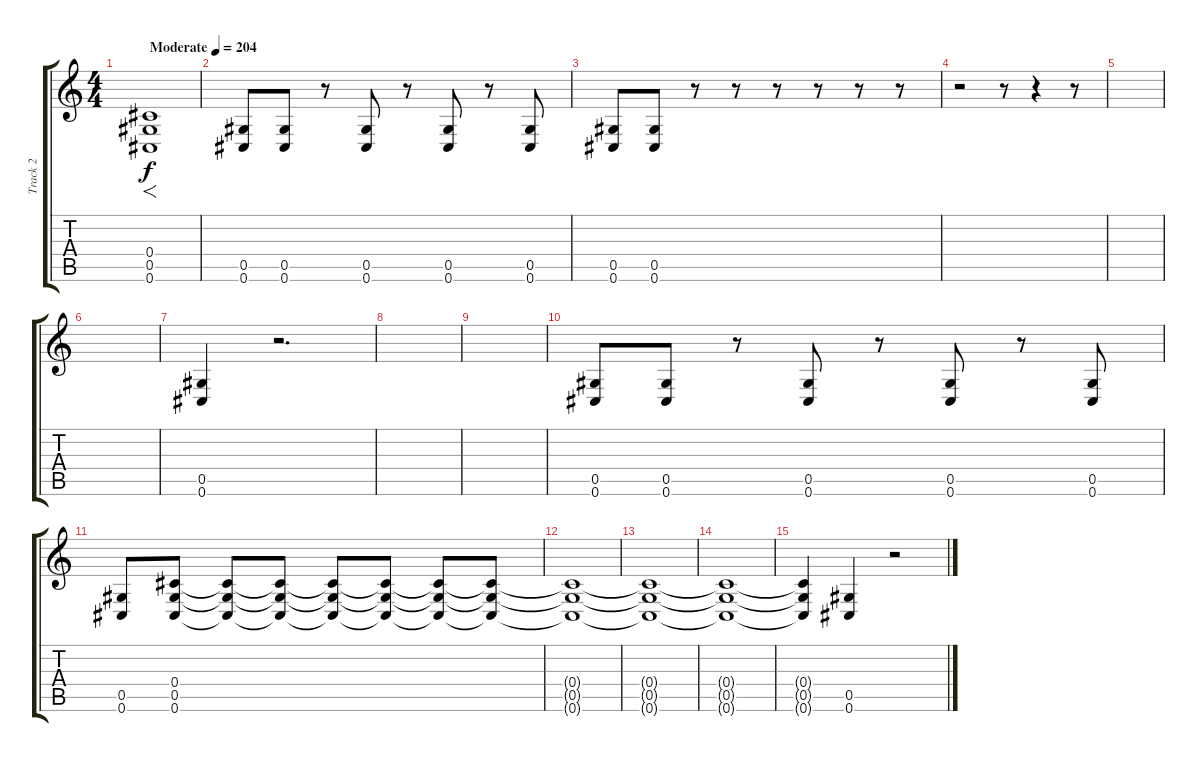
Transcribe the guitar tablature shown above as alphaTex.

\track ("Track 2" "Track 2") {instrument distortionguitar}
\staff {score tabs}
\tuning (Eb4 Bb3 Gb3 Db3 Ab2 Db2) {hide}
\ts (4 4)
\tempo (204 "Moderate")
\clef g2
\ks c
(0.4 0.5 0.6).1{f dy f instrument distortionguitar} |
(0.5 0.6).8 (0.5 0.6).8 r.8 (0.5 0.6).8 r.8 (0.5 0.6).8 r.8 (0.5 0.6).8 |
(0.5 0.6).8 (0.5 0.6).8 r.8 r.8 r.8 r.8 r.8 r.8 |
r.2 r.8 r.4 r.8 |
|
|
(0.5 0.6).4 r.2{d} |
|
|
(0.5 0.6).8 (0.5 0.6).8 r.8 (0.5 0.6).8 r.8 (0.5 0.6).8 r.8 (0.5 0.6).8 |
(0.5 0.6).8 (0.4 0.5 0.6).8 (0.4{t} 0.5{t} 0.6{t}).8 (0.4{t} 0.5{t} 0.6{t}).8 (0.4{t} 0.5{t} 0.6{t}).8 (0.4{t} 0.5{t} 0.6{t}).8 (0.4{t} 0.5{t} 0.6{t}).8 (0.4{t} 0.5{t} 0.6{t}).8 |
(0.4{t} 0.5{t} 0.6{t}).1 |
(0.4{t} 0.5{t} 0.6{t}).1 |
(0.4{t} 0.5{t} 0.6{t}).1 |
(0.4{t} 0.5{t} 0.6{t}).4 (0.5 0.6).4 r.2
